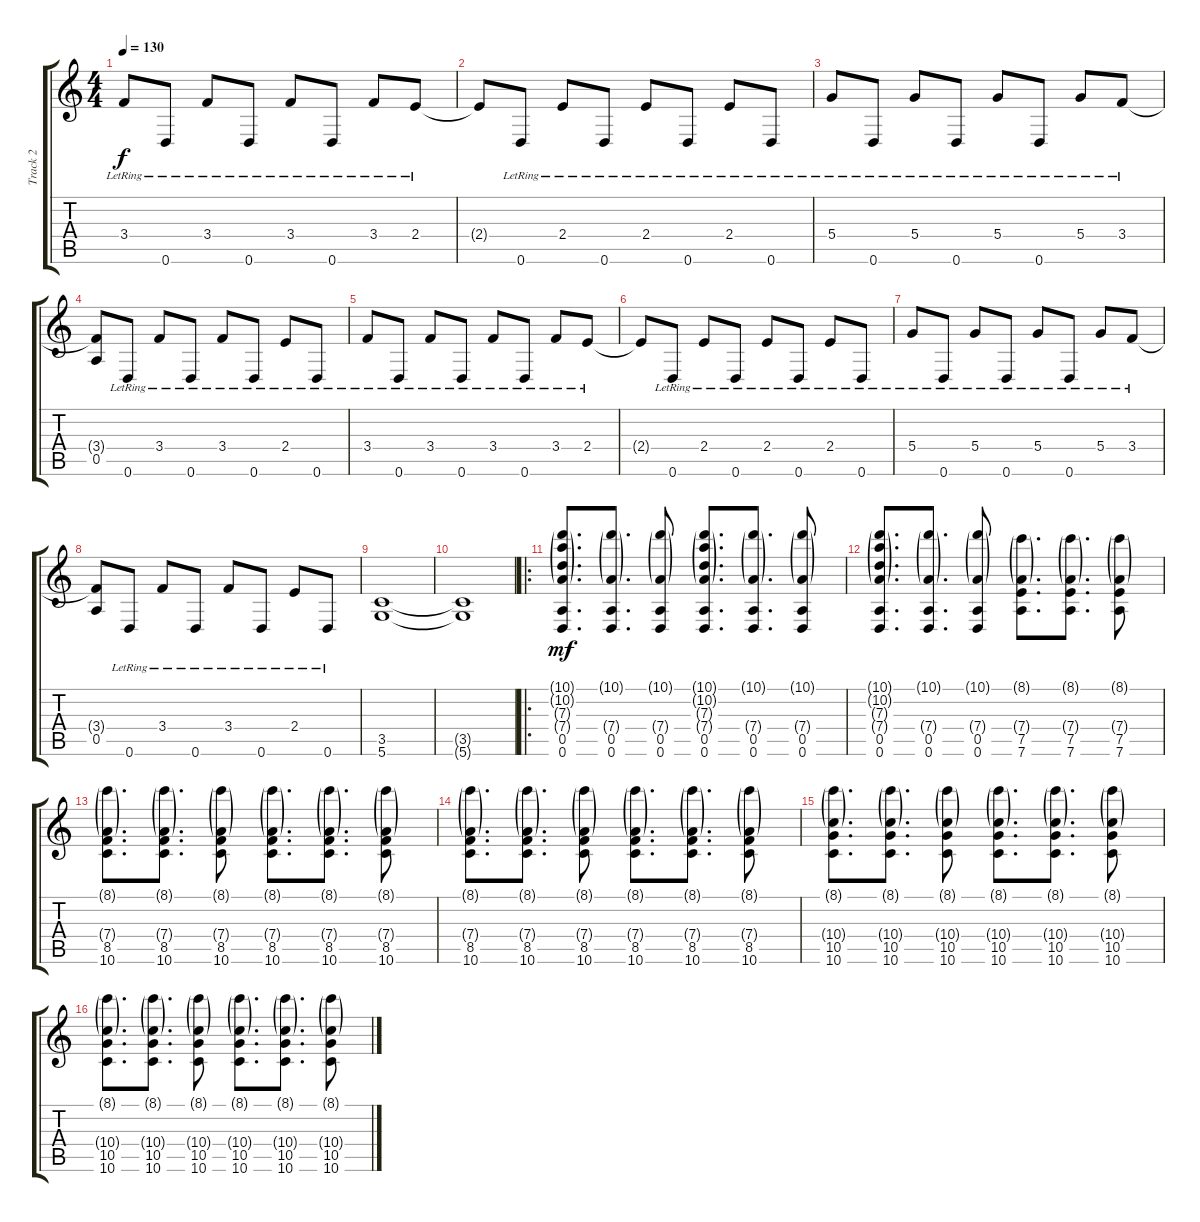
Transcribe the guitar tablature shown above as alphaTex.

\track ("Track 2" "Track 2") {instrument electricguitarclean}
\staff {score tabs}
\tuning (E4 B3 G3 D3 A2 D2) {hide}
\ts (4 4)
\tempo 130
\clef g2
\ks c
3.4{lr}.8{dy f} 0.6{lr}.8 3.4{lr}.8 0.6{lr}.8 3.4{lr}.8 0.6{lr}.8 3.4{lr}.8 2.4{lr}.8 |
2.4{t}.8 0.6{lr}.8 2.4{lr}.8 0.6{lr}.8 2.4{lr}.8 0.6{lr}.8 2.4{lr}.8 0.6{lr}.8 |
5.4{lr}.8 0.6{lr}.8 5.4{lr}.8 0.6{lr}.8 5.4{lr}.8 0.6{lr}.8 5.4{lr}.8 3.4{lr}.8 |
(3.4{t} 0.5).8 0.6{lr}.8 3.4{lr}.8 0.6{lr}.8 3.4{lr}.8 0.6{lr}.8 2.4{lr}.8 0.6{lr}.8 |
3.4{lr}.8 0.6{lr}.8 3.4{lr}.8 0.6{lr}.8 3.4{lr}.8 0.6{lr}.8 3.4{lr}.8 2.4{lr}.8 |
2.4{t}.8 0.6{lr}.8 2.4{lr}.8 0.6{lr}.8 2.4{lr}.8 0.6{lr}.8 2.4{lr}.8 0.6{lr}.8 |
5.4{lr}.8 0.6{lr}.8 5.4{lr}.8 0.6{lr}.8 5.4{lr}.8 0.6{lr}.8 5.4{lr}.8 3.4{lr}.8 |
(3.4{t} 0.5).8 0.6{lr}.8 3.4{lr}.8 0.6{lr}.8 3.4{lr}.8 0.6{lr}.8 2.4{lr}.8 0.6{lr}.8 |
(3.5 5.6).1{volume 16 instrument overdrivenguitar} |
(3.5{t} 5.6{t}).1 |
\ro
(10.1{g} 10.2{g} 7.3{g} 7.4{g} 0.5 0.6).8{d dy mf} (10.1{g} 7.4{g} 0.5 0.6).8{d} (10.1{g} 7.4{g} 0.5 0.6).8 (10.1{g} 10.2{g} 7.3{g} 7.4{g} 0.5 0.6).8{d} (10.1{g} 7.4{g} 0.5 0.6).8{d} (10.1{g} 7.4{g} 0.5 0.6).8 |
(10.1{g} 10.2{g} 7.3{g} 7.4{g} 0.5 0.6).8{d} (10.1{g} 7.4{g} 0.5 0.6).8{d} (10.1{g} 7.4{g} 0.5 0.6).8 (8.1{g} 7.4{g} 7.5 7.6).8{d} (8.1{g} 7.4{g} 7.5 7.6).8{d} (8.1{g} 7.4{g} 7.5 7.6).8 |
(8.1{g} 7.4{g} 8.5 10.6).8{d} (8.1{g} 7.4{g} 8.5 10.6).8{d} (8.1{g} 7.4{g} 8.5 10.6).8 (8.1{g} 7.4{g} 8.5 10.6).8{d} (8.1{g} 7.4{g} 8.5 10.6).8{d} (8.1{g} 7.4{g} 8.5 10.6).8 |
(8.1{g} 7.4{g} 8.5 10.6).8{d} (8.1{g} 7.4{g} 8.5 10.6).8{d} (8.1{g} 7.4{g} 8.5 10.6).8 (8.1{g} 7.4{g} 8.5 10.6).8{d} (8.1{g} 7.4{g} 8.5 10.6).8{d} (8.1{g} 7.4{g} 8.5 10.6).8 |
(8.1{g} 10.4{g} 10.5 10.6).8{d} (8.1{g} 10.4{g} 10.5 10.6).8{d} (8.1{g} 10.4{g} 10.5 10.6).8 (8.1{g} 10.4{g} 10.5 10.6).8{d} (8.1{g} 10.4{g} 10.5 10.6).8{d} (8.1{g} 10.4{g} 10.5 10.6).8 |
(8.1{g} 10.4{g} 10.5 10.6).8{d} (8.1{g} 10.4{g} 10.5 10.6).8{d} (8.1{g} 10.4{g} 10.5 10.6).8 (8.1{g} 10.4{g} 10.5 10.6).8{d} (8.1{g} 10.4{g} 10.5 10.6).8{d} (8.1{g} 10.4{g} 10.5 10.6).8
